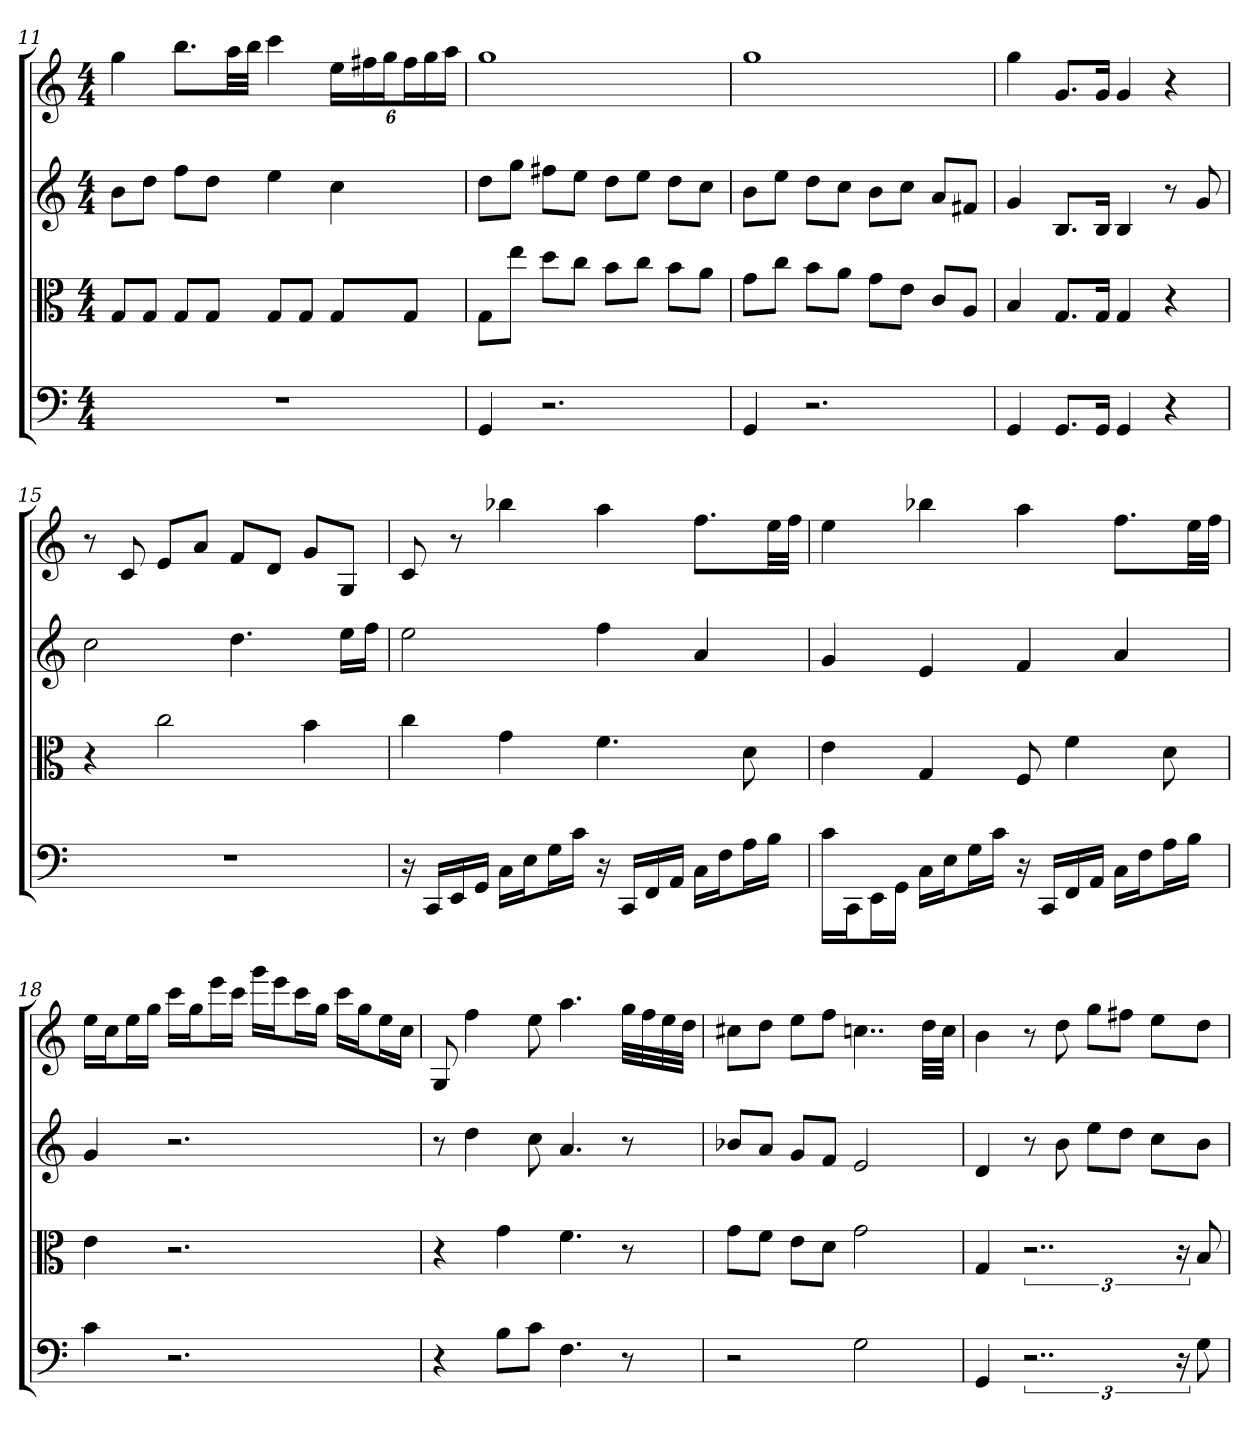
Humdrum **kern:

**kern	**kern	**kern	**kern
*part4	*part3	*part2	*part1
*staff4	*staff3	*staff2	*staff1
*clefF4	*clefC3	*	*
*k[]	*k[]	*k[]	*k[]
*C:	*C:	*C:	*C:
*M4/4	*M4/4	*M4/4	*M4/4
=11	=11	=11	=11
1r	8G/L	8bL	4gg
.	8G/J	8ddJ	.
.	8G/L	8ffL	8.bbL
.	8G/J	8ddJ	.
.	.	.	32aaLL
.	.	.	32bbJJJ
.	8G/L	4ee	4ccc
.	8G/J	.	.
.	8G/L	4cc	24eeLL
.	.	.	24ff#X
.	.	.	24ggJ
.	8G/J	.	24ff#L
.	.	.	24gg
.	.	.	24aaJJ
=12	=12	=12	=12
4GG	8G\L	8ddL	1gg
.	8ee\J	8ggJ	.
2.r	8dd\L	8ff#XL	.
.	8cc\J	8eeJ	.
.	8b\L	8ddL	.
.	8cc\J	8eeJ	.
.	8b\L	8ddL	.
.	8a\J	8ccJ	.
=13	=13	=13	=13
4GG	8g\L	8bL	1gg
.	8cc\J	8eeJ	.
2.r	8b\L	8ddL	.
.	8a\J	8ccJ	.
.	8g\L	8bL	.
.	8e\J	8ccJ	.
.	8c/L	8aL	.
.	8A/J	8f#XJ	.
=14	=14	=14	=14
4GG	4B	4g	4gg
8.GG/L	8.G/L	8.BL	8.gL
16GG/Jk	16G/Jk	16BJk	16gJk
4GG	4G	4B	4g
4r	4r	8r	4r
.	.	8g	.
=15	=15	=15	=15
1r	4r	2cc	8r
.	.	.	8c
.	2cc	.	8eL
.	.	.	8aJ
.	.	4.dd	8fL
.	.	.	8dJ
.	4b	.	8gL
.	.	16eeLL	8GJ
.	.	16ffJJ	.
=16	=16	=16	=16
16r	4cc	2ee	8c
16CC/LL	.	.	.
16EE/	.	.	8r
16GG/JJ	.	.	.
16C\LL	4g	.	4bb-X
16E\J	.	.	.
16G\L	.	.	.
16c\JJ	.	.	.
16r	4.f	4ff	4aa
16CC/LL	.	.	.
16FF/	.	.	.
16AA/JJ	.	.	.
16C\LL	.	4a	8.ffL
16F\J	.	.	.
16A\L	8d	.	.
16B\JJ	.	.	32eeLL
.	.	.	32ffJJJ
=17	=17	=17	=17
16c\LL	4e	4g	4ee
16CC\J	.	.	.
16EE\L	.	.	.
16GG\JJ	.	.	.
16C\LL	4G	4e	4bb-X
16E\J	.	.	.
16G\L	.	.	.
16c\JJ	.	.	.
16r	8F	4f	4aa
16CC/LL	.	.	.
16FF/	4f	.	.
16AA/JJ	.	.	.
16C\LL	.	4a	8.ffL
16F\J	.	.	.
16A\L	8d	.	.
16B\JJ	.	.	32eeLL
.	.	.	32ffJJJ
=18	=18	=18	=18
4c	4e	4g	16eeLL
.	.	.	16ccJ
.	.	.	16eeL
.	.	.	16ggJJ
2.r	2.r	2.r	16cccLL
.	.	.	16ggJ
.	.	.	16eeeL
.	.	.	16cccJJ
.	.	.	16gggLL
.	.	.	16eeeJ
.	.	.	16cccL
.	.	.	16ggJJ
.	.	.	16cccLL
.	.	.	16ggJ
.	.	.	16eeL
.	.	.	16ccJJ
=19	=19	=19	=19
4r	4r	8r	8G
.	.	4dd	4ff
8B\L	4g	.	.
8c\J	.	8cc	8ee
4.F	4.f	4.a	4.aa
8r	8r	8r	32ggLLL
.	.	.	32ff
.	.	.	32ee
.	.	.	32ddJJJ
=20	=20	=20	=20
2r	8g\L	8b-XL	8cc#XL
.	8f\J	8aJ	8ddJ
.	8e\L	8gL	8eeL
.	8d\J	8fJ	8ffJ
2G	2g	2e	4..ccn
.	.	.	32ddLLL
.	.	.	32ccJJJ
=21	=21	=21	=21
4GG	4G	4d	4b
3..r	3..r	8r	8r
.	.	8b	8dd
.	.	8eeL	8ggL
.	.	8ddJ	8ff#XJ
.	.	8ccL	8eeL
24r	24r	.	.
8G	8B	8bJ	8ddJ
=	=	=	=
*-	*-	*-	*-
